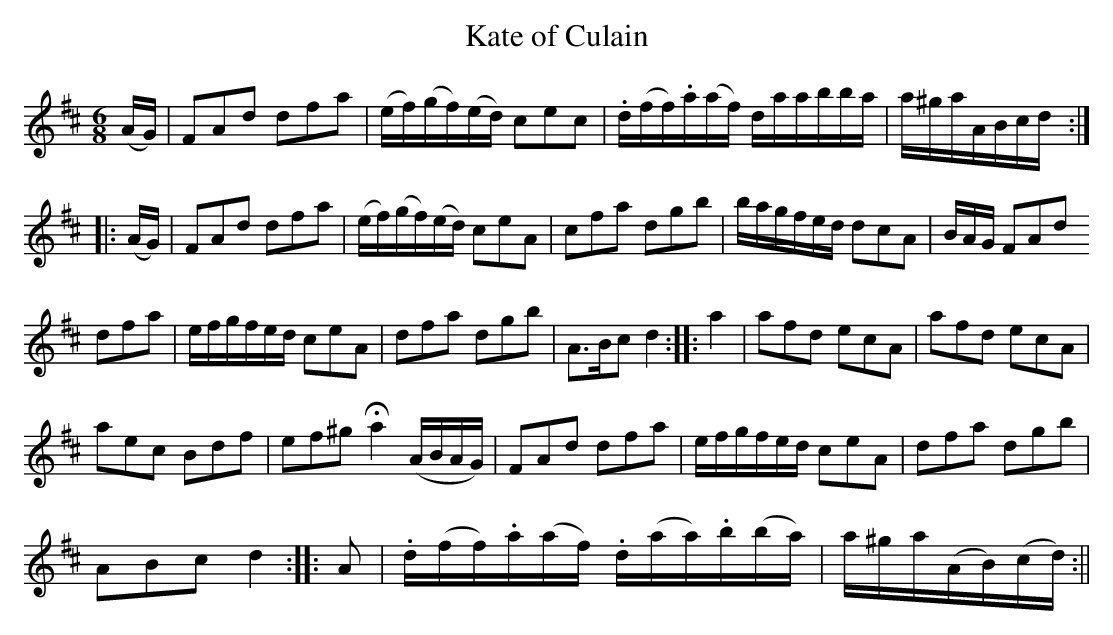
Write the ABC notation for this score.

X:1
T: Kate of Culain
M: 6/8
L: 1/8
K: D
(A/G/) | FAd dfa | (e/f/)(g/f/)(e/d/) cec | .d/(f/f/).a/(a/f/) d/a/a/b/b/a/ | a/^g/a/A/B/c/d/ :|:
(A/G/) | FAd dfa | (e/f/)(g/f/)(e/d/) ceA | cfa dgb | b/a/g/f/e/d/ dcA | B/A/G/ FAd
dfa | e/f/g/f/e/d/ ceA | dfa dgb | A3/2B/c d2:|:a2 | afd ecA | afd ecA |
aec Bdf | ef^g !fermata!a2 (A/B/A/G/) | FAd dfa | e/f/g/f/e/d/ ceA | dfa dgb |
ABc d2:|: A | .d/(f/f/).a/(a/f/) .d/(a/a/).b/(b/a/) | a/^g/a/(A/B/)(c/d/) :||
